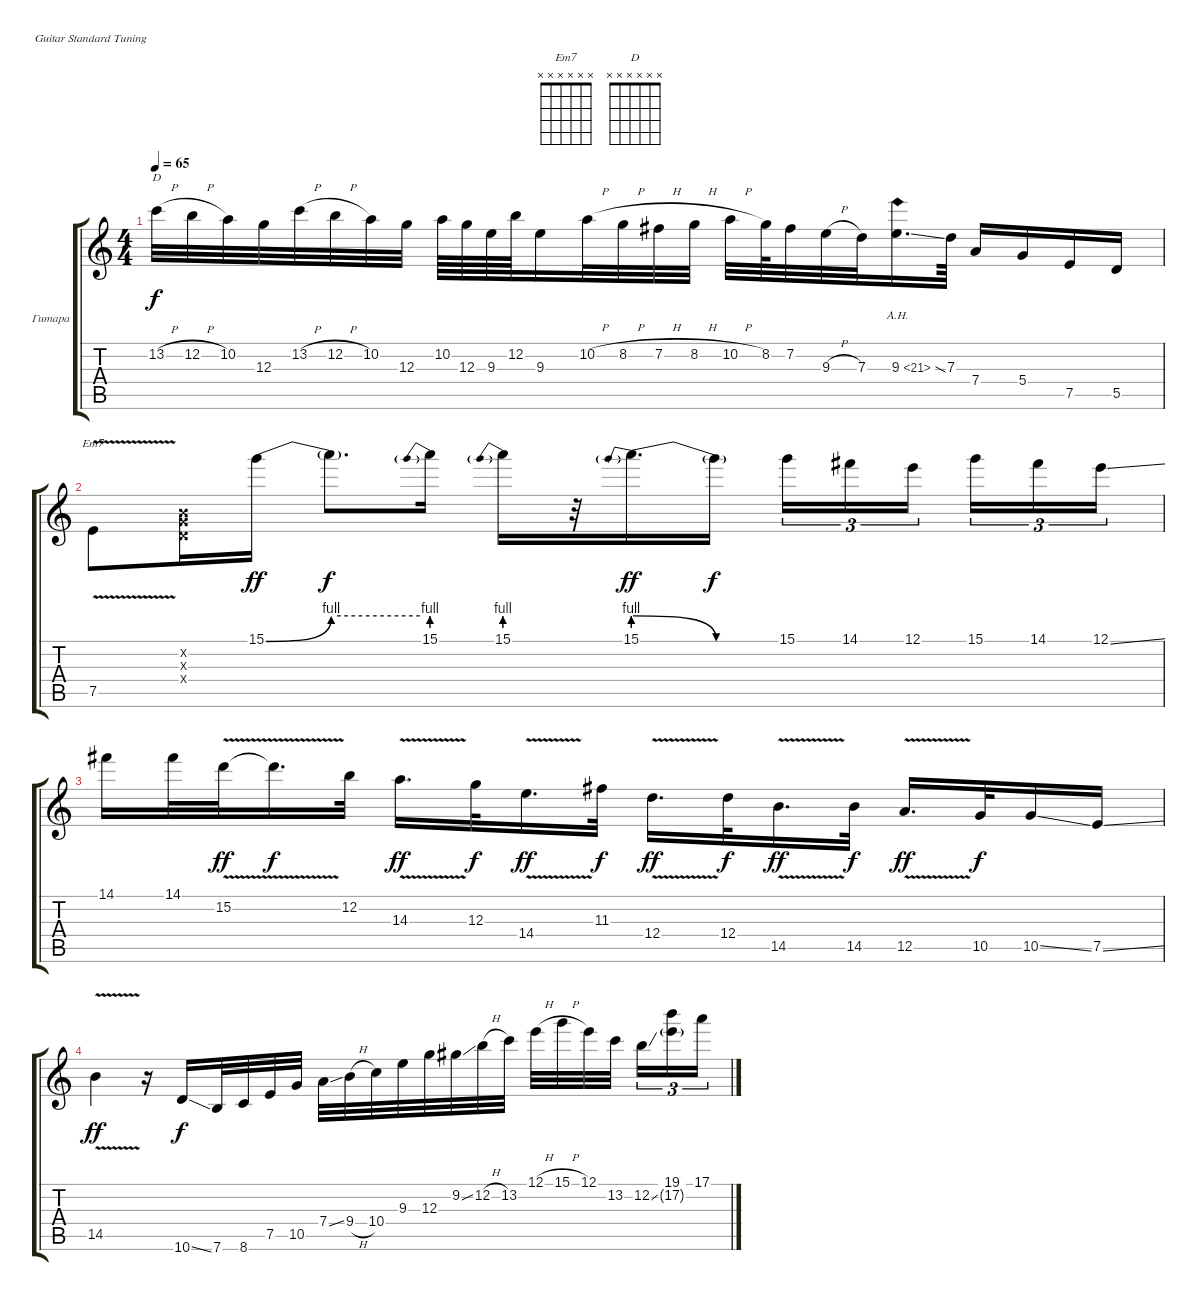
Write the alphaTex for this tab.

\bracketExtendMode groupsimilarinstruments
\firstSystemTrackNameOrientation horizontal
\otherSystemsTrackNameOrientation horizontal
\track ("Перегруз" "Гитара") {instrument distortionguitar}
\staff {score tabs}
\tuning (E4 B3 G3 D3 A2 E2)
\chord ("Em7" x x x x x x)
\chord ("D" x x x x x x)
\ts (4 4)
\tempo 65
\clef g2
\ks c
13.2{h}.32{ch "D" dy f} 12.2{h}.32 10.2.32 12.3.32 13.2{h}.32 12.2{h}.32 10.2.32 12.3.32 10.2.64 12.3.64 9.3.64 12.2.64 9.3.16 10.2{h}.32 8.2{h}.32 7.2{h}.32 8.2{h}.32 10.2{h}.32 8.2.64 7.2.32 9.3{h}.32 7.3.32 9.3{ah 12 ss}.16{d} 7.3.64 7.4.16 5.4.16 7.5.16 5.5.16 |
7.5{v}.8{ch "Em7"} (0.2{x} 0.3{x} 0.4{x}).16 15.1{be (bend 0 0 60 4)}.16{dy ff} 15.1{be (hold 0 4 60 4) t}.8{d dy f} 15.1{be (prebend 0 4 60 4)}.16 15.1{be (prebend 0 4 60 4)}.16 r.32 15.1{be (prebendrelease 0 4 60 0)}.16{d dy ff} 15.1{be (hold 0 0 60 0) t}.16{dy f} 15.1.16{tu (3 2)} 14.1.16{tu (3 2)} 12.1.16{tu (3 2)} 15.1.16{tu (3 2)} 14.1.16{tu (3 2)} 12.1{ss}.16{tu (3 2)} |
14.1.16 14.1.32 15.2{v}.32{dy ff} 15.2{v t}.16{d dy f} 12.2.32 14.3{v}.16{d dy ff} 12.3.32{dy f} 14.4{v}.16{d dy ff} 11.3.32{dy f} 12.4{v}.16{d dy ff} 12.4.32{dy f} 14.5{v}.16{d dy ff} 14.5.32{dy f} 12.5{v}.16{d dy ff} 10.5.32{dy f} 10.5{ss}.16 7.5{ss}.16 |
14.5{v}.4{dy ff} r.16 10.6{ss}.16{dy f} 7.6.32 8.6.32 7.5.32 10.5.32 7.4{ss}.32 9.4{h}.32 10.4.32 9.3.32 12.3.32 9.2{ss}.32 12.2{h}.32 13.2.32 12.1{h}.32 15.1{h}.32 12.1.32 13.2.32 12.2{ss}.16{tu (3 2)} (19.1 17.2{g}).16{tu (3 2)} 17.1.16{tu (3 2)}
